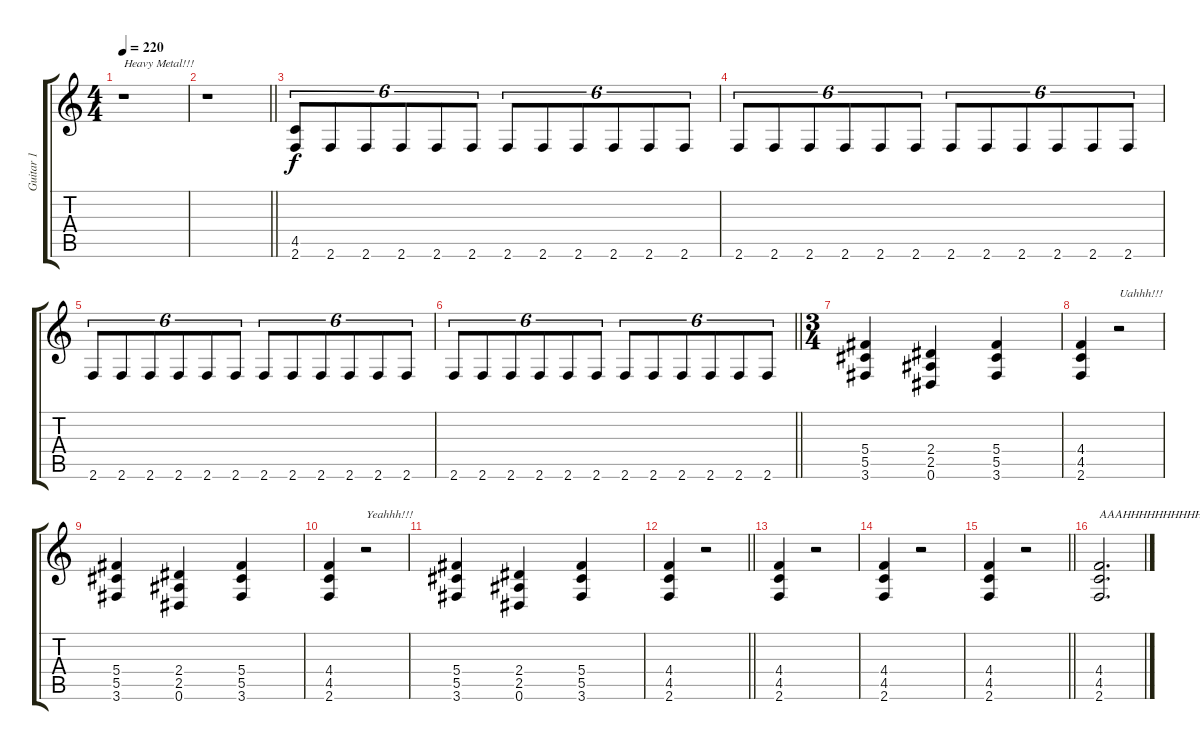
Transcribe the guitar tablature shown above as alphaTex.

\track ("Guitar 1" "Guitar 1") {instrument distortionguitar}
\staff {score tabs}
\tuning (Eb4 Bb3 Gb3 Db3 Ab2 Eb2) {hide}
\ts (4 4)
\section ("" "")
\tempo 220
\clef g2
\ks c
r.1{txt "Heavy Metal!!!" dy f instrument distortionguitar} |
\barLineRight lightlight
r.1 |
\section ("" "")
(4.5 2.6).8{tu (6 4)} 2.6.8{tu (6 4)} 2.6.8{tu (6 4)} 2.6.8{tu (6 4)} 2.6.8{tu (6 4)} 2.6.8{tu (6 4)} 2.6.8{tu (6 4)} 2.6.8{tu (6 4)} 2.6.8{tu (6 4)} 2.6.8{tu (6 4)} 2.6.8{tu (6 4)} 2.6.8{tu (6 4)} |
2.6.8{tu (6 4)} 2.6.8{tu (6 4)} 2.6.8{tu (6 4)} 2.6.8{tu (6 4)} 2.6.8{tu (6 4)} 2.6.8{tu (6 4)} 2.6.8{tu (6 4)} 2.6.8{tu (6 4)} 2.6.8{tu (6 4)} 2.6.8{tu (6 4)} 2.6.8{tu (6 4)} 2.6.8{tu (6 4)} |
2.6.8{tu (6 4)} 2.6.8{tu (6 4)} 2.6.8{tu (6 4)} 2.6.8{tu (6 4)} 2.6.8{tu (6 4)} 2.6.8{tu (6 4)} 2.6.8{tu (6 4)} 2.6.8{tu (6 4)} 2.6.8{tu (6 4)} 2.6.8{tu (6 4)} 2.6.8{tu (6 4)} 2.6.8{tu (6 4)} |
\barLineRight lightlight
2.6.8{tu (6 4)} 2.6.8{tu (6 4)} 2.6.8{tu (6 4)} 2.6.8{tu (6 4)} 2.6.8{tu (6 4)} 2.6.8{tu (6 4)} 2.6.8{tu (6 4)} 2.6.8{tu (6 4)} 2.6.8{tu (6 4)} 2.6.8{tu (6 4)} 2.6.8{tu (6 4)} 2.6.8{tu (6 4)} |
\ts (3 4)
\section ("" "")
(5.4 5.5 3.6).4 (2.4 2.5 0.6).4 (5.4 5.5 3.6).4 |
(4.4 4.5 2.6).4 r.2{txt "Uahhh!!!"} |
(5.4 5.5 3.6).4 (2.4 2.5 0.6).4 (5.4 5.5 3.6).4 |
(4.4 4.5 2.6).4 r.2{txt "Yeahhh!!!"} |
(5.4 5.5 3.6).4 (2.4 2.5 0.6).4 (5.4 5.5 3.6).4 |
\barLineRight lightlight
(4.4 4.5 2.6).4 r.2 |
\section ("" "")
(4.4 4.5 2.6).4 r.2 |
(4.4 4.5 2.6).4 r.2 |
\barLineRight lightlight
(4.4 4.5 2.6).4 r.2 |
\section ("" "")
(4.4 4.5 2.6).2{d txt "AAAHHHHHHHHHH!!!!!!!!!!!!!!!"}
